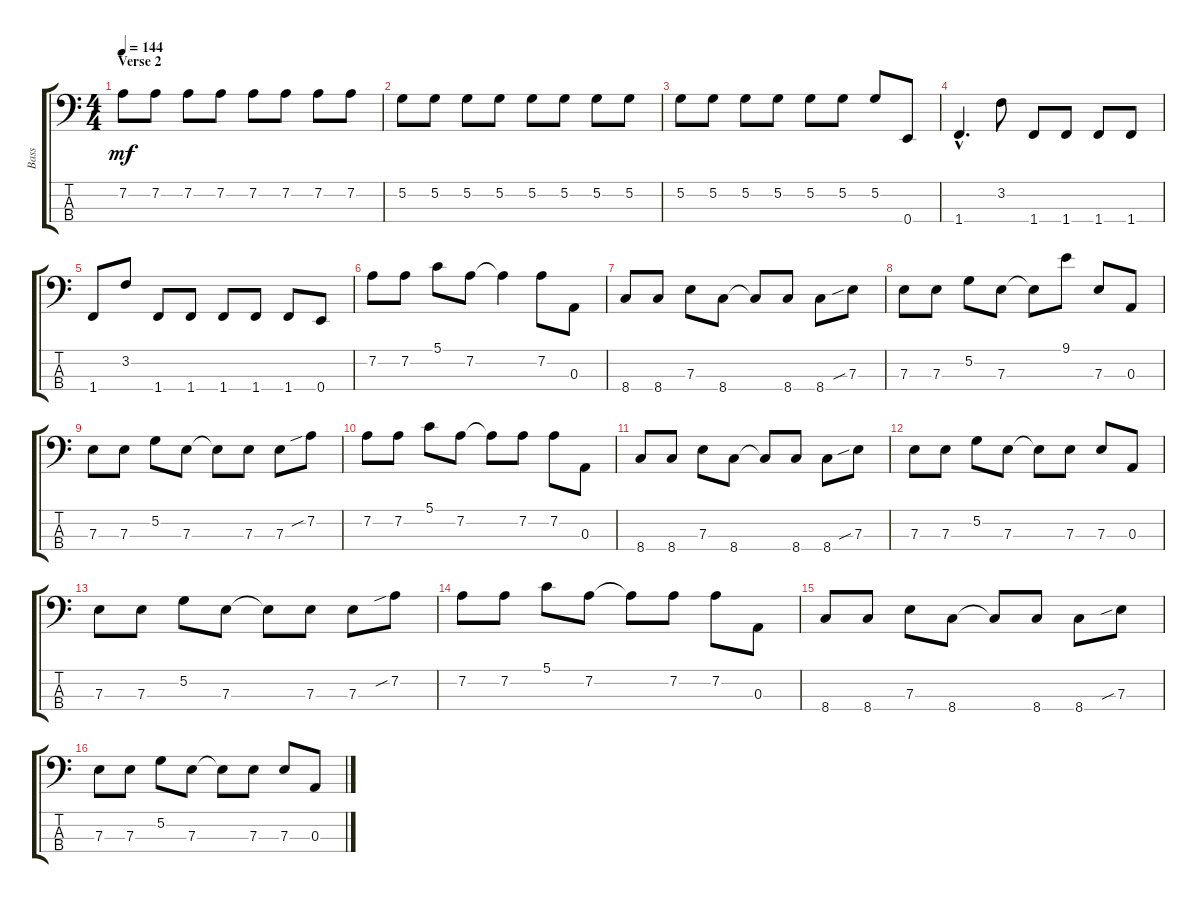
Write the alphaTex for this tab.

\track ("Bass" "Bass") {instrument electricbassfinger}
\staff {score tabs}
\tuning (G2 D2 A1 E1) {hide}
\ts (4 4)
\section ("" "Verse 2")
\tempo 144
\clef f4
\ks c
7.2.8{dy mf} 7.2.8 7.2.8 7.2.8 7.2.8 7.2.8 7.2.8 7.2.8 |
5.2.8 5.2.8 5.2.8 5.2.8 5.2.8 5.2.8 5.2.8 5.2.8 |
5.2.8 5.2.8 5.2.8 5.2.8 5.2.8 5.2.8 5.2.8 0.4.8 |
1.4{hac}.4{d} 3.2.8 1.4.8 1.4.8 1.4.8 1.4.8 |
1.4.8 3.2.8 1.4.8 1.4.8 1.4.8 1.4.8 1.4.8 0.4.8 |
7.2.8 7.2.8 5.1.8 7.2.8 7.2{t}.4 7.2.8 0.3.8 |
8.4.8 8.4.8 7.3.8 8.4.8 8.4{t}.8 8.4.8 8.4.8 7.3{sib}.8 |
7.3.8 7.3.8 5.2.8 7.3.8 7.3{t}.8 9.1.8 7.3.8 0.3.8 |
7.3.8 7.3.8 5.2.8 7.3.8 7.3{t}.8 7.3.8 7.3.8 7.2{sib}.8 |
7.2.8 7.2.8 5.1.8 7.2.8 7.2{t}.8 7.2.8 7.2.8 0.3.8 |
8.4.8 8.4.8 7.3.8 8.4.8 8.4{t}.8 8.4.8 8.4.8 7.3{sib}.8 |
7.3.8 7.3.8 5.2.8 7.3.8 7.3{t}.8 7.3.8 7.3.8 0.3.8 |
7.3.8 7.3.8 5.2.8 7.3.8 7.3{t}.8 7.3.8 7.3.8 7.2{sib}.8 |
7.2.8 7.2.8 5.1.8 7.2.8 7.2{t}.8 7.2.8 7.2.8 0.3.8 |
8.4.8 8.4.8 7.3.8 8.4.8 8.4{t}.8 8.4.8 8.4.8 7.3{sib}.8 |
7.3.8 7.3.8 5.2.8 7.3.8 7.3{t}.8 7.3.8 7.3.8 0.3.8
